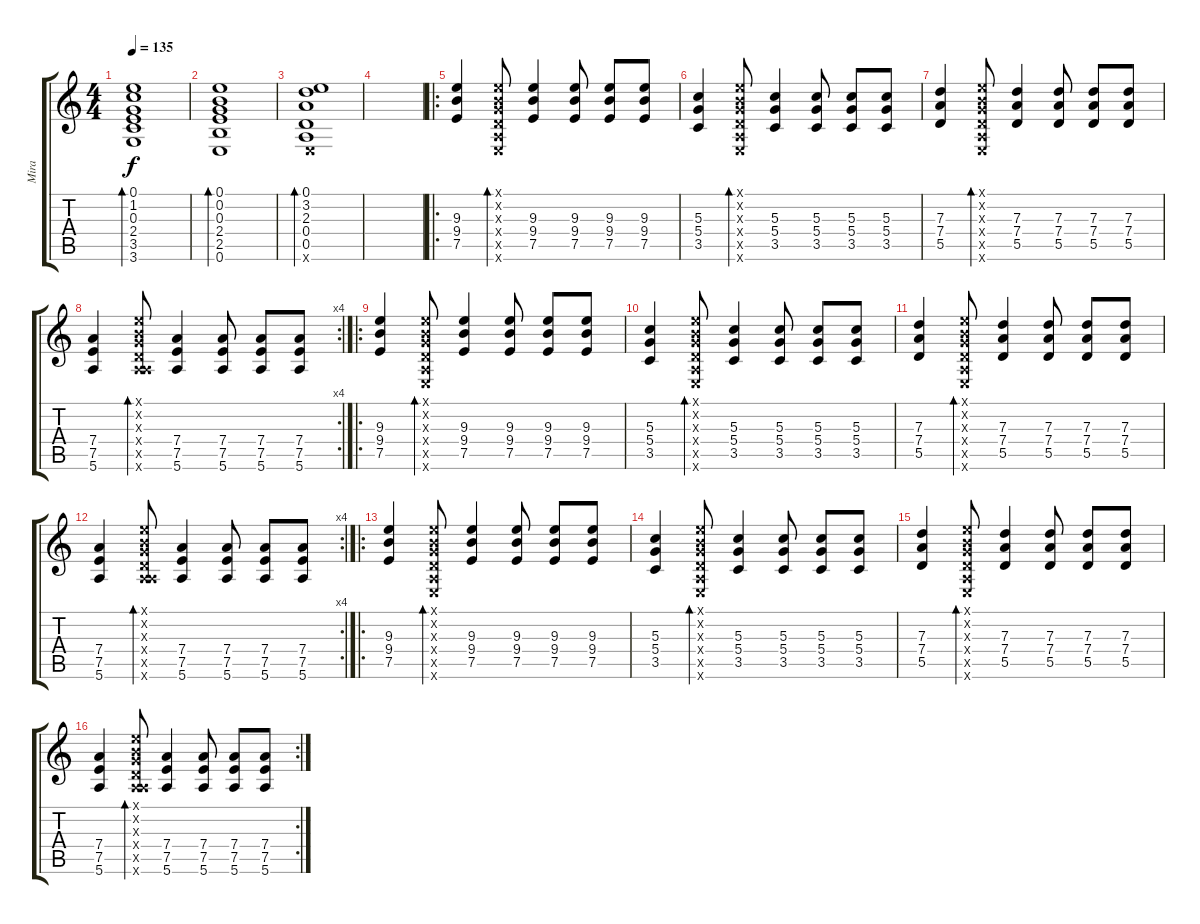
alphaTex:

\track ("Mira" "Mira") {instrument electricguitarjazz}
\staff {score tabs}
\tuning (E4 B3 G3 D3 A2 E2) {hide}
\ts (4 4)
\tempo 135
\clef g2
\ks c
(0.1 1.2 0.3 2.4 3.5 3.6).1{bd 240 dy f} |
(0.1 0.2 0.3 2.4 2.5 0.6).1{bd 240} |
(0.1 3.2 2.3 0.4 0.5 0.6{x}).1{bd 30} |
|
\ro
(9.3 9.4 7.5).4 (0.1{x} 0.2{x} 0.3{x} 0.4{x} 0.5{x} 0.6{x}).8{bd 30} (9.3 9.4 7.5).4 (9.3 9.4 7.5).8 (9.3 9.4 7.5).8 (9.3 9.4 7.5).8 |
(5.3 5.4 3.5).4 (0.1{x} 0.2{x} 0.3{x} 0.4{x} 0.5{x} 0.6{x}).8{bd 30} (5.3 5.4 3.5).4 (5.3 5.4 3.5).8 (5.3 5.4 3.5).8 (5.3 5.4 3.5).8 |
(7.3 7.4 5.5).4 (0.1{x} 0.2{x} 0.3{x} 0.4{x} 0.5{x} 0.6{x}).8{bd 30} (7.3 7.4 5.5).4 (7.3 7.4 5.5).8 (7.3 7.4 5.5).8 (7.3 7.4 5.5).8 |
\rc 4
(7.4 7.5 5.6).4 (0.1{x} 0.2{x} 0.3{x} 0.4{x} 0.5{x} 5.6{x}).8{bd 30} (7.4 7.5 5.6).4 (7.4 7.5 5.6).8 (7.4 7.5 5.6).8 (7.4 7.5 5.6).8 |
\ro
(9.3 9.4 7.5).4 (0.1{x} 0.2{x} 0.3{x} 0.4{x} 0.5{x} 0.6{x}).8{bd 30} (9.3 9.4 7.5).4 (9.3 9.4 7.5).8 (9.3 9.4 7.5).8 (9.3 9.4 7.5).8 |
(5.3 5.4 3.5).4 (0.1{x} 0.2{x} 0.3{x} 0.4{x} 0.5{x} 0.6{x}).8{bd 30} (5.3 5.4 3.5).4 (5.3 5.4 3.5).8 (5.3 5.4 3.5).8 (5.3 5.4 3.5).8 |
(7.3 7.4 5.5).4 (0.1{x} 0.2{x} 0.3{x} 0.4{x} 0.5{x} 0.6{x}).8{bd 30} (7.3 7.4 5.5).4 (7.3 7.4 5.5).8 (7.3 7.4 5.5).8 (7.3 7.4 5.5).8 |
\rc 4
(7.4 7.5 5.6).4 (0.1{x} 0.2{x} 0.3{x} 0.4{x} 0.5{x} 5.6{x}).8{bd 30} (7.4 7.5 5.6).4 (7.4 7.5 5.6).8 (7.4 7.5 5.6).8 (7.4 7.5 5.6).8 |
\ro
(9.3 9.4 7.5).4 (0.1{x} 0.2{x} 0.3{x} 0.4{x} 0.5{x} 0.6{x}).8{bd 30} (9.3 9.4 7.5).4 (9.3 9.4 7.5).8 (9.3 9.4 7.5).8 (9.3 9.4 7.5).8 |
(5.3 5.4 3.5).4 (0.1{x} 0.2{x} 0.3{x} 0.4{x} 0.5{x} 0.6{x}).8{bd 30} (5.3 5.4 3.5).4 (5.3 5.4 3.5).8 (5.3 5.4 3.5).8 (5.3 5.4 3.5).8 |
(7.3 7.4 5.5).4 (0.1{x} 0.2{x} 0.3{x} 0.4{x} 0.5{x} 0.6{x}).8{bd 30} (7.3 7.4 5.5).4 (7.3 7.4 5.5).8 (7.3 7.4 5.5).8 (7.3 7.4 5.5).8 |
\rc 2
(7.4 7.5 5.6).4 (0.1{x} 0.2{x} 0.3{x} 0.4{x} 0.5{x} 5.6{x}).8{bd 30} (7.4 7.5 5.6).4 (7.4 7.5 5.6).8 (7.4 7.5 5.6).8 (7.4 7.5 5.6).8
